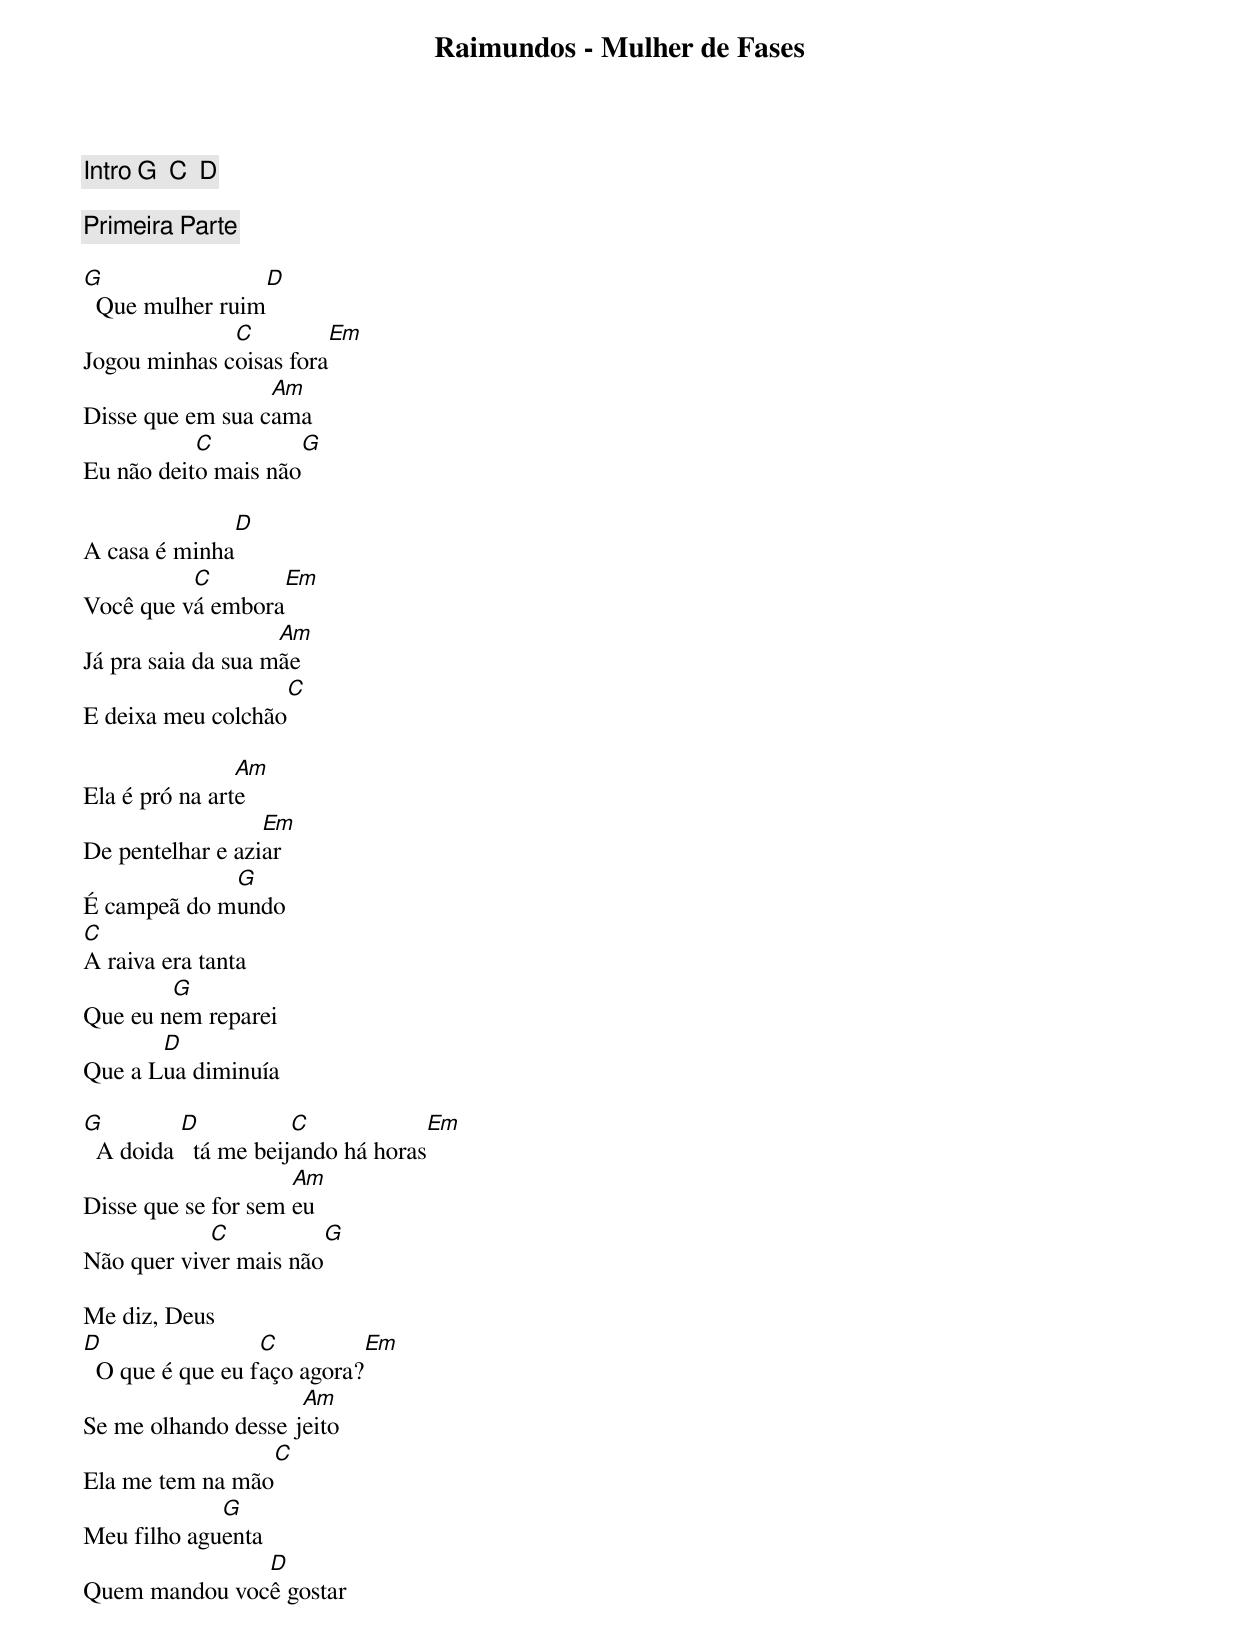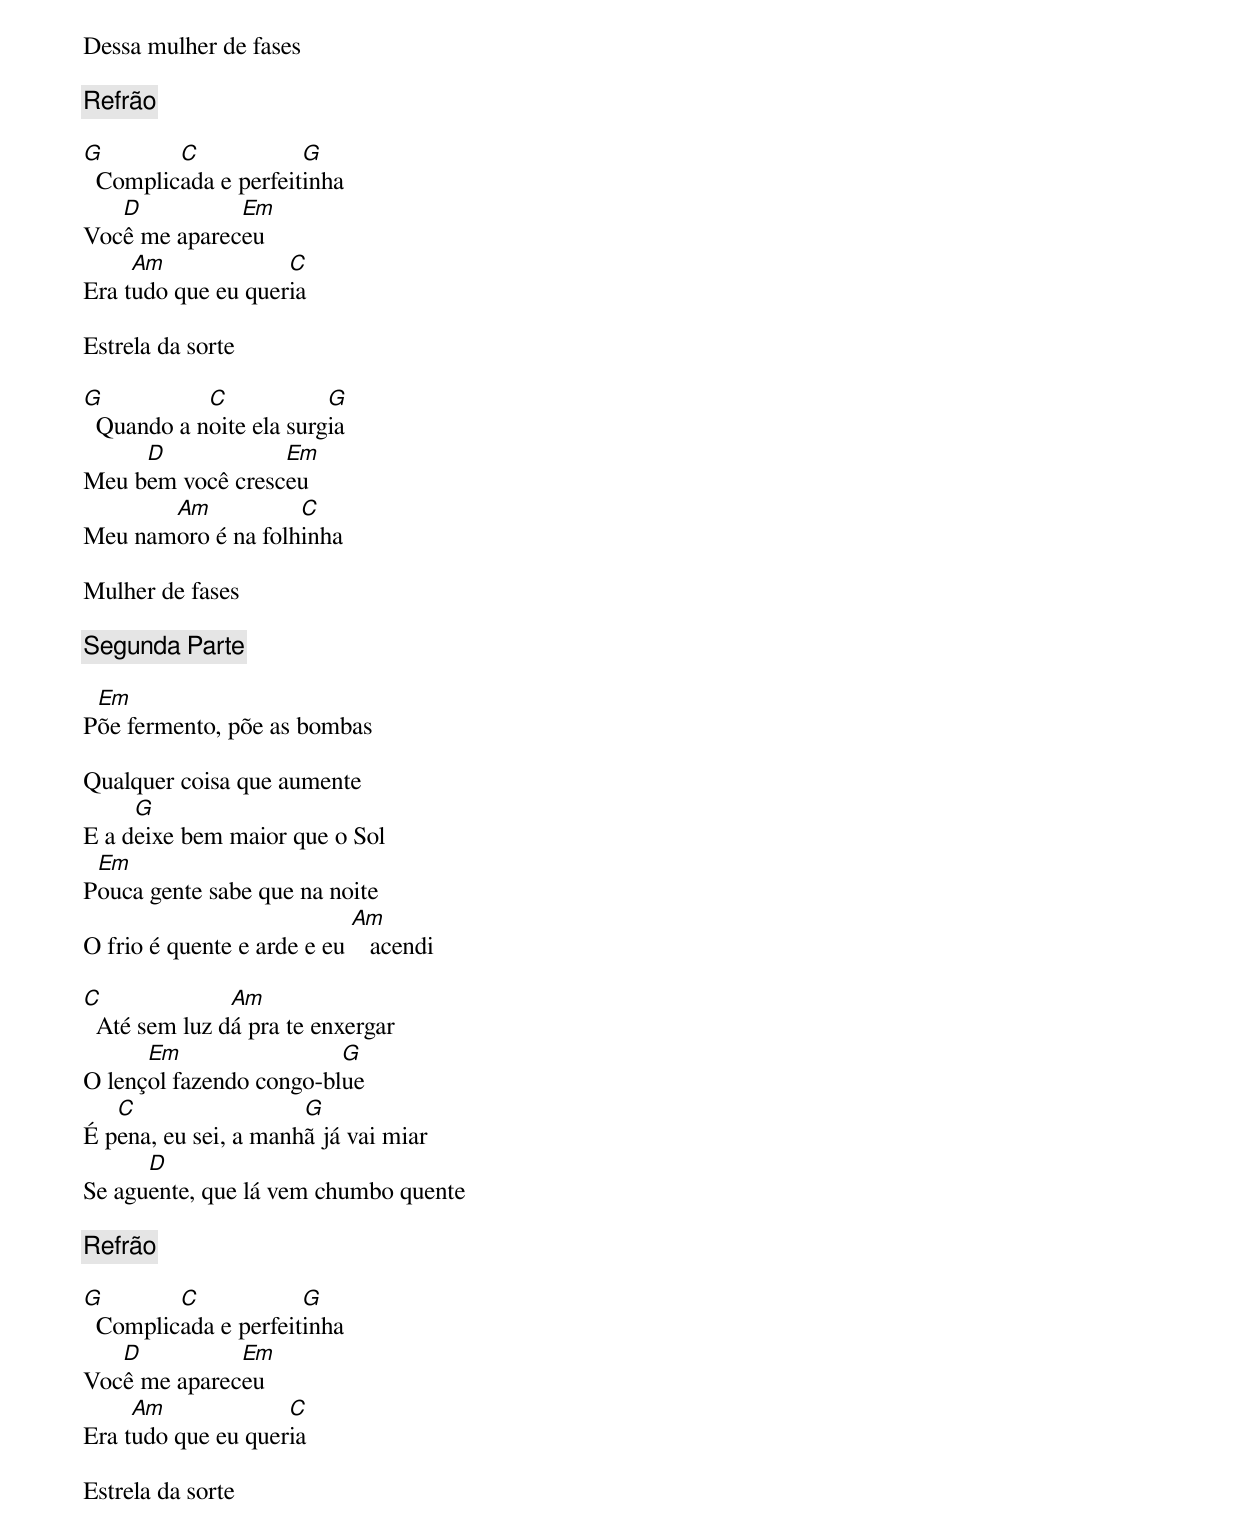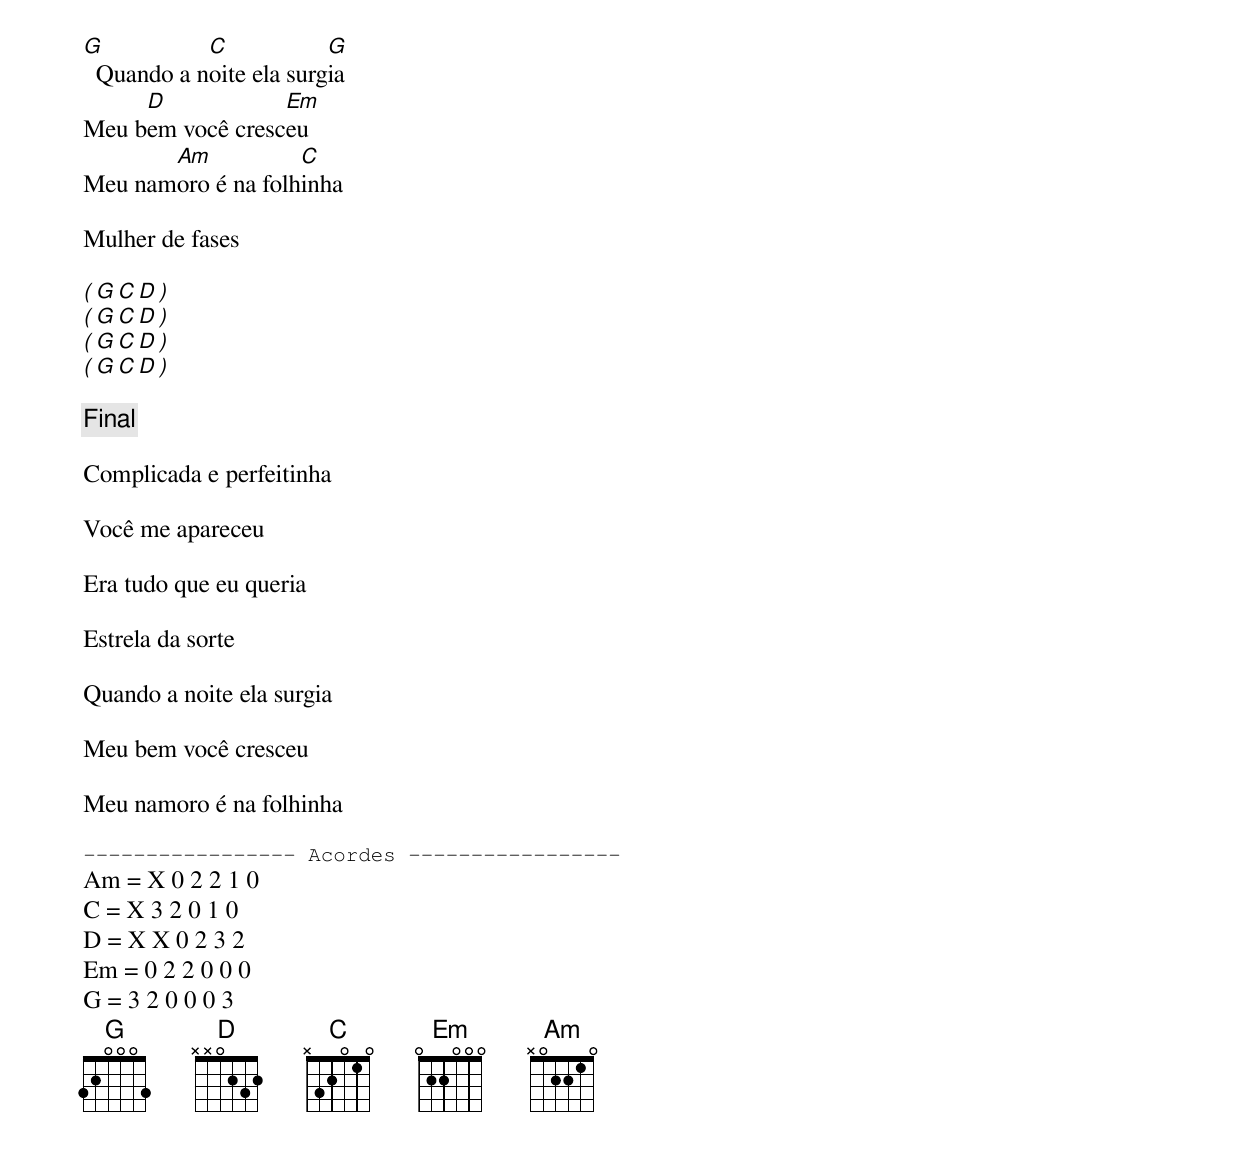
Raimundos - Mulher de Fases

[Intro] G  C  D

[Primeira Parte]

G                 D
  Que mulher ruim
              C          Em
Jogou minhas coisas fora
                  Am
Disse que em sua cama
           C          G
Eu não deito mais não

               D
A casa é minha
          C        Em
Você que vá embora
                    Am
Já pra saia da sua mãe
                    C
E deixa meu colchão

                Am
Ela é pró na arte
                  Em
De pentelhar e aziar
             G
É campeã do mundo
C
A raiva era tanta
        G
Que eu nem reparei
       D
Que a Lua diminuía

G         D           C             Em
  A doida   tá me beijando há horas
                     Am
Disse que se for sem eu
            C           G
Não quer viver mais não

Me diz, Deus
D                 C          Em
  O que é que eu faço agora?
                     Am
Se me olhando desse jeito
                  C
Ela me tem na mão
             G
Meu filho aguenta
               D
Quem mandou você gostar

Dessa mulher de fases

[Refrão]

G        C            G
  Complicada e perfeitinha
   D          Em
Você me apareceu
     Am             C
Era tudo que eu queria

Estrela da sorte

G           C            G
  Quando a noite ela surgia
     D            Em
Meu bem você cresceu
       Am           C
Meu namoro é na folhinha

Mulher de fases

[Segunda Parte]

 Em
Põe fermento, põe as bombas

Qualquer coisa que aumente
     G
E a deixe bem maior que o Sol
 Em
Pouca gente sabe que na noite
                            Am
O frio é quente e arde e eu    acendi

C              Am
  Até sem luz dá pra te enxergar
      Em                 G
O lençol fazendo congo-blue
   C                  G
É pena, eu sei, a manhã já vai miar
      D
Se aguente, que lá vem chumbo quente

[Refrão]

G        C            G
  Complicada e perfeitinha
   D          Em
Você me apareceu
     Am             C
Era tudo que eu queria

Estrela da sorte

G           C            G
  Quando a noite ela surgia
     D            Em
Meu bem você cresceu
       Am           C
Meu namoro é na folhinha

Mulher de fases

( G  C  D )
( G  C  D )
( G  C  D )
( G  C  D )

[Final]

Complicada e perfeitinha

Você me apareceu

Era tudo que eu queria

Estrela da sorte

Quando a noite ela surgia

Meu bem você cresceu

Meu namoro é na folhinha

----------------- Acordes -----------------
Am = X 0 2 2 1 0
C = X 3 2 0 1 0
D = X X 0 2 3 2
Em = 0 2 2 0 0 0
G = 3 2 0 0 0 3
